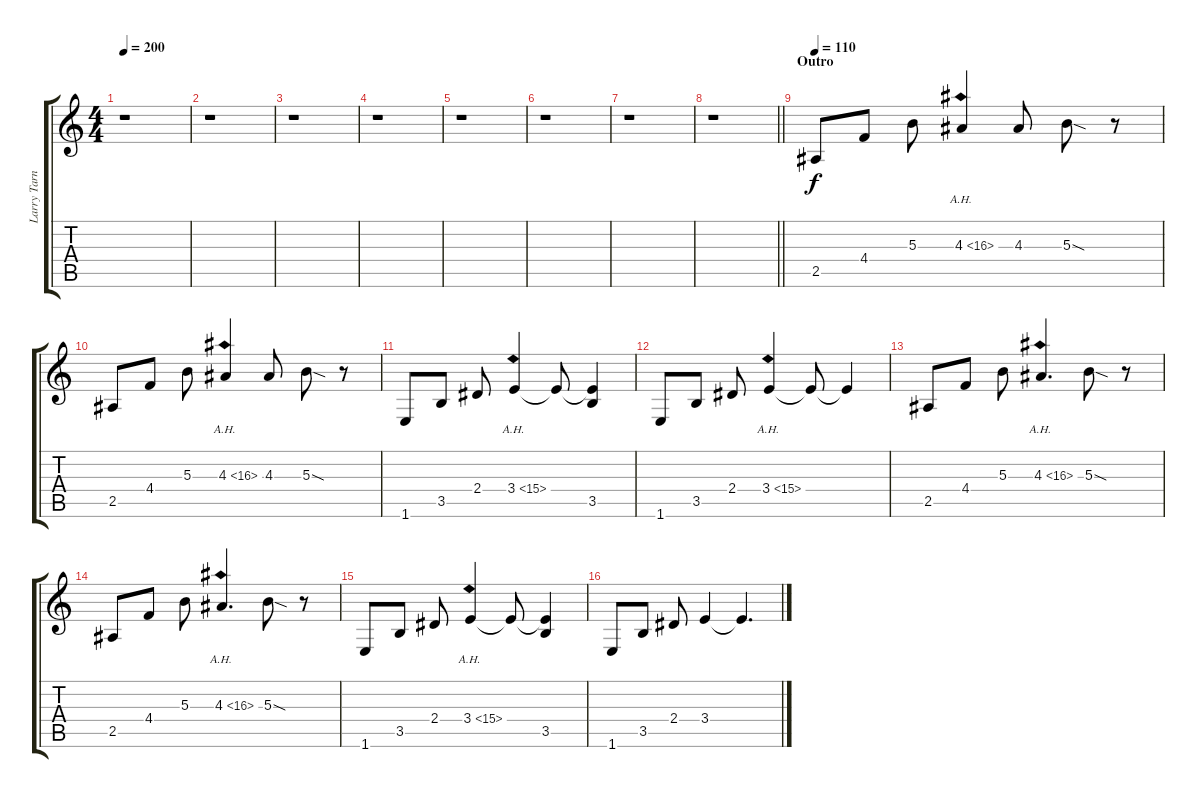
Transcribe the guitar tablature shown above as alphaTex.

\track ("Larry Tarnowski" "Larry Tarn") {instrument distortionguitar}
\staff {score tabs}
\tuning (Eb4 Bb3 Gb3 Db3 Ab2 Eb2) {hide}
\ts (4 4)
\tempo 200
\clef g2
\ks c
r.1{dy f} |
r.1 |
r.1 |
r.1 |
r.1 |
r.1 |
r.1 |
\barLineRight lightlight
r.1 |
\section ("" "Outro")
\tempo 110
2.5.8 4.4.8 5.3.8 4.3{ah 12}.4 4.3.8 5.3{sod}.8 r.8 |
2.5.8 4.4.8 5.3.8 4.3{ah 12}.4 4.3.8 5.3{sod}.8 r.8 |
1.6.8 3.5.8 2.4.8 3.4{ah 12}.4 3.4{t}.8 (3.4{t} 3.5).4 |
1.6.8 3.5.8 2.4.8 3.4{ah 12}.4 3.4{t}.8 3.4{t}.4 |
2.5.8 4.4.8 5.3.8 4.3{ah 12}.4{d} 5.3{sod}.8 r.8 |
2.5.8 4.4.8 5.3.8 4.3{ah 12}.4{d} 5.3{sod}.8 r.8 |
1.6.8 3.5.8 2.4.8 3.4{ah 12}.4 3.4{t}.8 (3.4{t} 3.5).4 |
1.6.8 3.5.8 2.4.8 3.4.4 3.4{t}.4{d}
